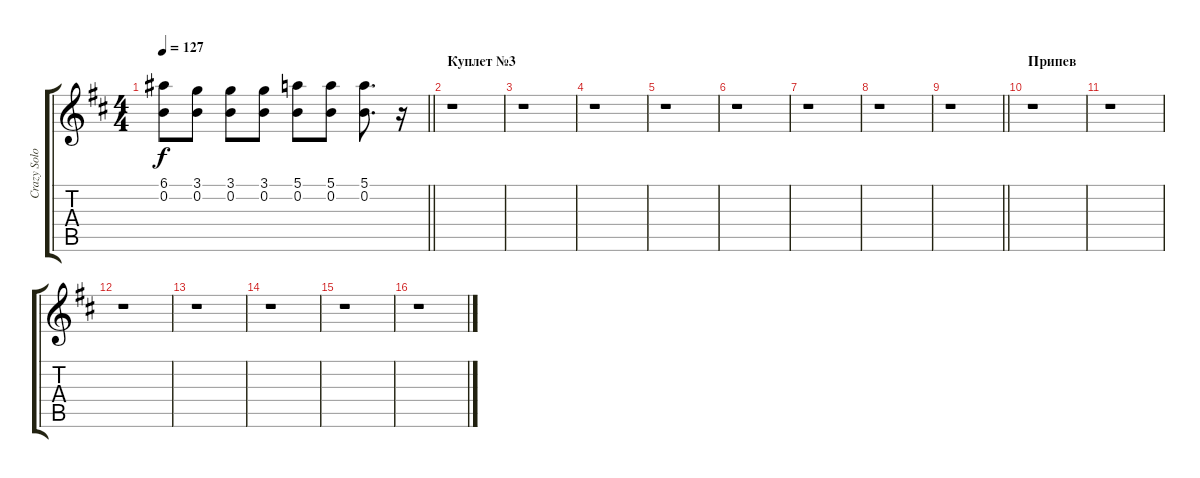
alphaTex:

\track ("Crazy Solo (Е.Летов)" "Crazy Solo") {instrument overdrivenguitar}
\staff {score tabs}
\tuning (E4 B3 G3 D3 A2 E2) {hide}
\ts (4 4)
\tempo 127
\clef g2
\barLineRight lightlight
\ks d
(6.1 0.2).8{dy f} (3.1 0.2).8 (3.1 0.2).8 (3.1 0.2).8 (5.1 0.2).8 (5.1 0.2).8 (5.1 0.2).8{d} r.16 |
\section ("" "Куплет №3")
r.1 |
r.1 |
r.1 |
r.1 |
r.1 |
r.1 |
r.1 |
\barLineRight lightlight
r.1 |
\section ("" "Припев")
r.1 |
r.1 |
r.1 |
r.1 |
r.1 |
r.1 |
r.1
